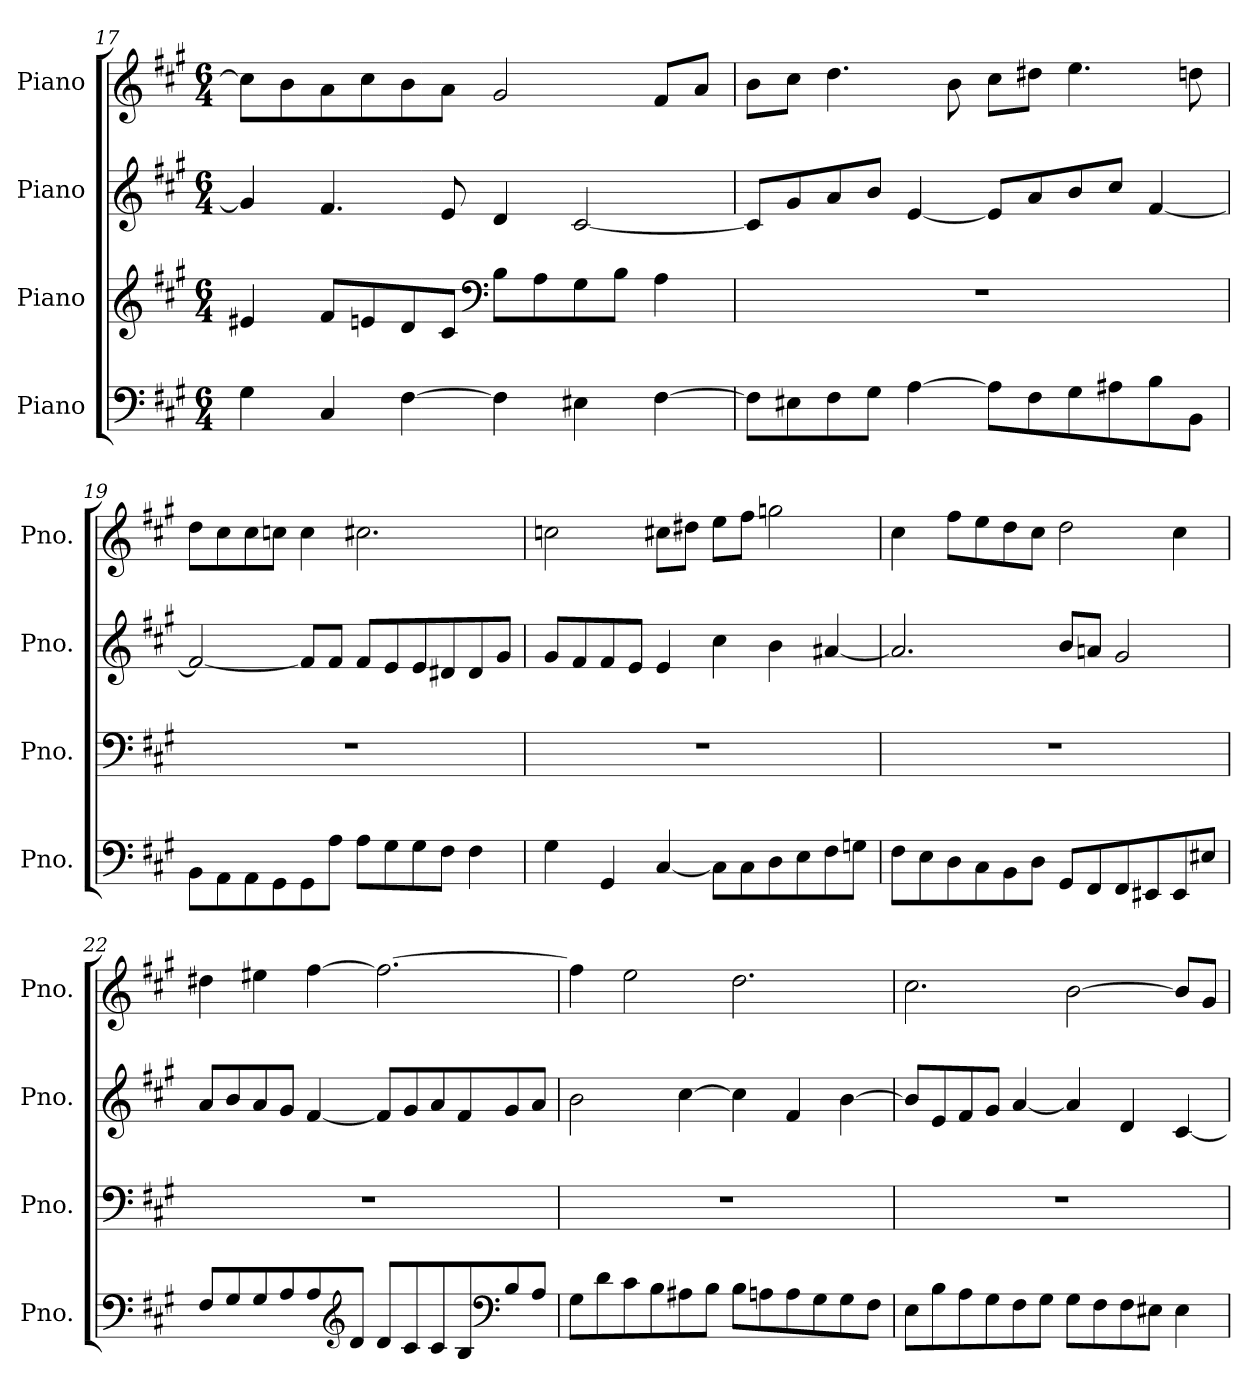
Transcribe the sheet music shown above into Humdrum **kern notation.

**kern	**kern	**kern	**kern
*part4	*part3	*part2	*part1
*staff4	*staff3	*staff2	*staff1
*I"Piano	*I"Piano	*I"Piano	*I"Piano
*I'Pno.	*I'Pno.	*I'Pno.	*I'Pno.
!!LO:LB:g=z
*clefF4	*clefG2	*clefG2	*clefG2
*k[f#c#g#]	*k[f#c#g#]	*k[f#c#g#]	*k[f#c#g#]
*M6/4	*M6/4	*M6/4	*M6/4
=17	=17	=17	=17
4G#i\	4e#Xj/	4g#Z/]	8cc#V\L]
.	.	.	8bV\
4C#i/	8f#j/L	4.f#Z/	8aV\
.	8enj/	.	8cc#V\
[4F#i\	8dj/	.	8bV\
.	8c#j/J	8eZ/	8aV\J
*	*clefF4	*	*
4F#i\]	8Bj\L	4dZ/	2g#V/
.	8Aj\	.	.
4E#Xi\	8G#j\	[2c#Z/	.
.	8Bj\J	.	.
[4F#i\	4Aj\	.	8f#V/L
.	.	.	8aV/J
=18	=18	=18	=18
8F#i\L]	1.r	8c#Z/L]	8bV\L
8E#Xi\	.	8g#Z/	8cc#V\J
8F#i\	.	8aZ/	4.ddV\
8G#i\J	.	8bZ/J	.
[4Ai\	.	[4eZ/	.
.	.	.	8bV\
8Ai\L]	.	8eZ/L]	8cc#V\L
8F#i\	.	8aZ/	8dd#XV\J
8G#i\	.	8bZ/	4.eeV\
8A#Xi\	.	8cc#Z/J	.
8Bi\	.	[4f#Z/	.
8BBi\J	.	.	8ddnV\
!!LO:LB:g=z
=19	=19	=19	=19
8BBi\L	1.r	2f#Z/_	8ddV\L
8AAi\	.	.	8cc#V\
8AAi\	.	.	8cc#V\
8GG#i\	.	.	8ccnV\J
8GG#i\	.	8f#Z/L]	4ccV\
8Ai\J	.	8f#Z/J	.
8Ai\L	.	8f#Z/L	2.cc#XV\
8G#i\	.	8eZ/	.
8G#i\	.	8eZ/	.
8F#i\J	.	8d#XZ/	.
4F#i\	.	8d#Z/	.
.	.	8g#Z/J	.
=20	=20	=20	=20
4G#i\	1.r	8g#Z/L	2ccnV\
.	.	8f#Z/	.
4GG#i/	.	8f#Z/	.
.	.	8eZ/J	.
[4C#i/	.	4eZ/	8cc#XV\L
.	.	.	8dd#XV\J
8C#i\L]	.	4cc#Z\	8eeV\L
8C#i\	.	.	8ff#V\J
8Di\	.	4bZ\	2ggnV\
8Ei\	.	.	.
8F#i\	.	[4a#XZ/	.
8Gni\J	.	.	.
!!LO:PB:g=z
=21	=21	=21	=21
8F#i\L	1.r	2.a#Z/]	4cc#V\
8Ei\	.	.	.
8Di\	.	.	8ff#V\L
8C#i\	.	.	8eeV\
8BBi\	.	.	8ddV\
8Di\J	.	.	8cc#V\J
8GG#i/L	.	8bZ/L	2ddV\
8FF#i/	.	8anZ/J	.
8FF#i/	.	2g#Z/	.
8EE#Xi/	.	.	.
8EE#i/	.	.	4cc#V\
8E#Xi/J	.	.	.
=22	=22	=22	=22
8F#i/L	1.r	8aZ/L	4dd#XV\
8G#i/	.	8bZ/	.
8G#i/	.	8aZ/	4ee#XV\
8Ai/	.	8g#Z/J	.
8Ai/	.	[4f#Z/	[4ff#V\
*clefG2	*	*	*
8di/J	.	.	.
8di/L	.	8f#Z/L]	2.ff#V\_
8c#i/	.	8g#Z/	.
8c#i/	.	8aZ/	.
8Bi/	.	8f#Z/	.
*clefF4	*	*	*
8Bi/	.	8g#Z/	.
8Ai/J	.	8aZ/J	.
!!LO:LB:g=z
=23	=23	=23	=23
8G#i\L	1.r	2bZ\	4ff#V\]
8di\	.	.	.
8c#i\	.	.	2eeV\
8Bi\	.	.	.
8A#Xi\	.	[4cc#Z\	.
8Bi\J	.	.	.
8Bi\L	.	4cc#Z\]	2.ddV\
8Ani\	.	.	.
8Ai\	.	4f#Z/	.
8G#i\	.	.	.
8G#i\	.	[4bZ\	.
8F#i\J	.	.	.
=24	=24	=24	=24
8Ei\L	1.r	8bZ/L]	2.cc#V\
8Bi\	.	8eZ/	.
8Ai\	.	8f#Z/	.
8G#i\	.	8g#Z/J	.
8F#i\	.	[4aZ/	.
8G#i\J	.	.	.
8G#i\L	.	4aZ/]	[2bV\
8F#i\	.	.	.
8F#i\	.	4dZ/	.
8E#Xi\J	.	.	.
4E#i\	.	[4c#Z/	8bV/L]
.	.	.	8g#V/J
=	=	=	=
*-	*-	*-	*-
